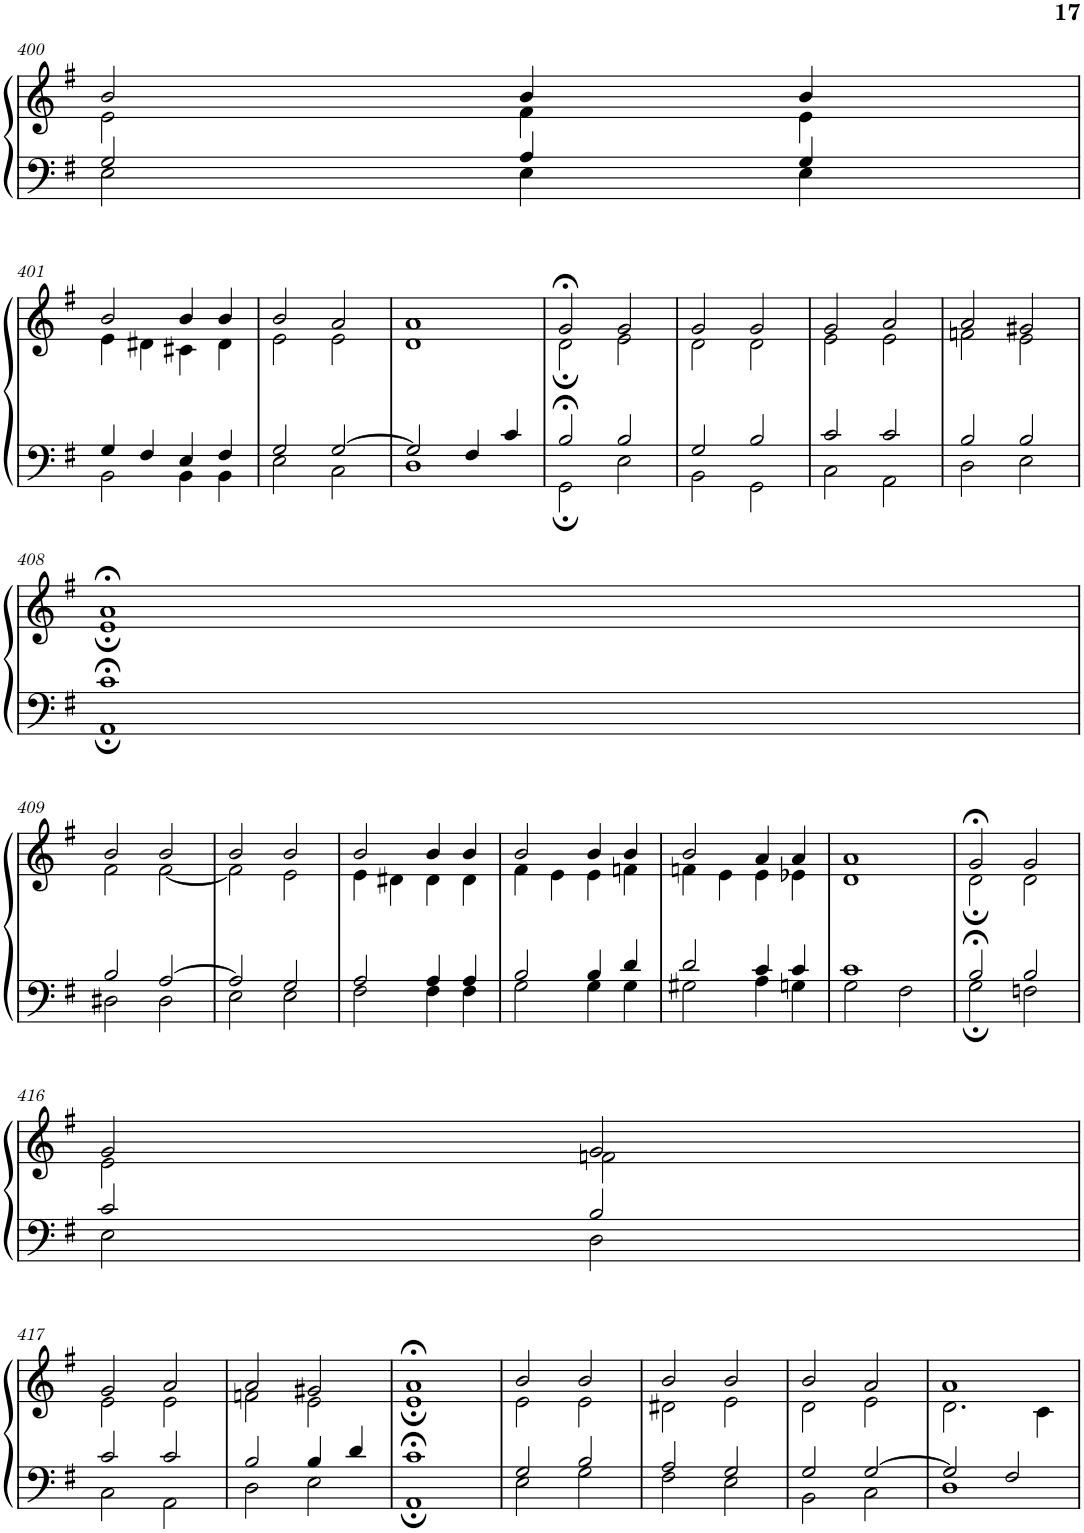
**kern	**kern
*part1	*part1
*staff2	*staff1
*I"Piano	*
*I'Pno.	*
!!LO:PB:g=z
*clefF4	*clefG2
*k[f#]	*k[f#]
*M4/4	*M4/4
*met(c)	*met(c)
=400	=400
*^	*^
2G/	2E\	2b/	2e\
4A/	4E\	4b/	4f#\
4G/	4E\	4b/	4e\
!!LO:LB:g=z	!!
=401	=401	=401	=401
4G/	2BB\	2b/	4e\
4F#/	.	.	4d#X\
4E/	4BB\	4b/	4c#X\
4F#/	4BB\	4b/	4d#\
=402	=402	=402	=402
2G/	2E\	2b/	2e\
[2G/	2C\	2a/	2e\
=403	=403	=403	=403
2G/]	1D	1a	1d
4F#/	.	.	.
4c/	.	.	.
=404	=404	=404	=404
2B;</	2GG;\	2g;</	2d;\
2B/	2E\	2g/	2e\
=405	=405	=405	=405
2G/	2BB\	2g/	2d\
2B/	2GG\	2g/	2d\
=406	=406	=406	=406
2c/	2C\	2g/	2e\
2c/	2AA\	2a/	2e\
=407	=407	=407	=407
2B/	2D\	2a/	2fn\
2B/	2E\	2g#X/	2e\
!!LO:LB:g=z	!!
=408	=408	=408	=408
1c;<	1AA;	1a;<	1e;
!!LO:LB:g=z	!!
=409	=409	=409	=409
2B/	2D#X\	2b/	2f#\
[2A/	2D#\	2b/	[2f#\
=410	=410	=410	=410
2A/]	2E\	2b/	2f#\]
2G/	2E\	2b/	2e\
=411	=411	=411	=411
2A/	2F#\	2b/	4e\
.	.	.	4d#X\
4A/	4F#\	4b/	4d#\
4A/	4F#\	4b/	4d#\
=412	=412	=412	=412
2B/	2G\	2b/	4f#\
.	.	.	4e\
4B/	4G\	4b/	4e\
4d/	4G\	4b/	4fn\
=413	=413	=413	=413
2d/	2G#X\	2b/	4fn\
.	.	.	4e\
4c/	4A\	4a/	4e\
4c/	4Gn\	4a/	4e-X\
=414	=414	=414	=414
1c	2G\	1a	1d
.	2F#\	.	.
=415	=415	=415	=415
2B;</	2G;\	2g;</	2d;\
2B/	2Fn\	2g/	2d\
!!LO:LB:g=z	!!
=416	=416	=416	=416
2c/	2E\	2g/	2e\
2B/	2D\	2g/	2fn\
!!LO:LB:g=z	!!
=417	=417	=417	=417
2c/	2C\	2g/	2e\
2c/	2AA\	2a/	2e\
=418	=418	=418	=418
2B/	2D\	2a/	2fn\
4B/	2E\	2g#X/	2e\
4d/	.	.	.
=419	=419	=419	=419
1c;<	1AA;	1a;<	1e;
=420	=420	=420	=420
2G/	2E\	2b/	2e\
2B/	2G\	2b/	2e\
=421	=421	=421	=421
2A/	2F#\	2b/	2d#X\
2G/	2E\	2b/	2e\
=422	=422	=422	=422
2G/	2BB\	2b/	2d\
[2G/	2C\	2a/	2e\
=423	=423	=423	=423
2G/]	1D	1a	2.d\
2F#/	.	.	.
.	.	.	4c\
*v	*v	*	*
*	*v	*v
=	=
*-	*-
